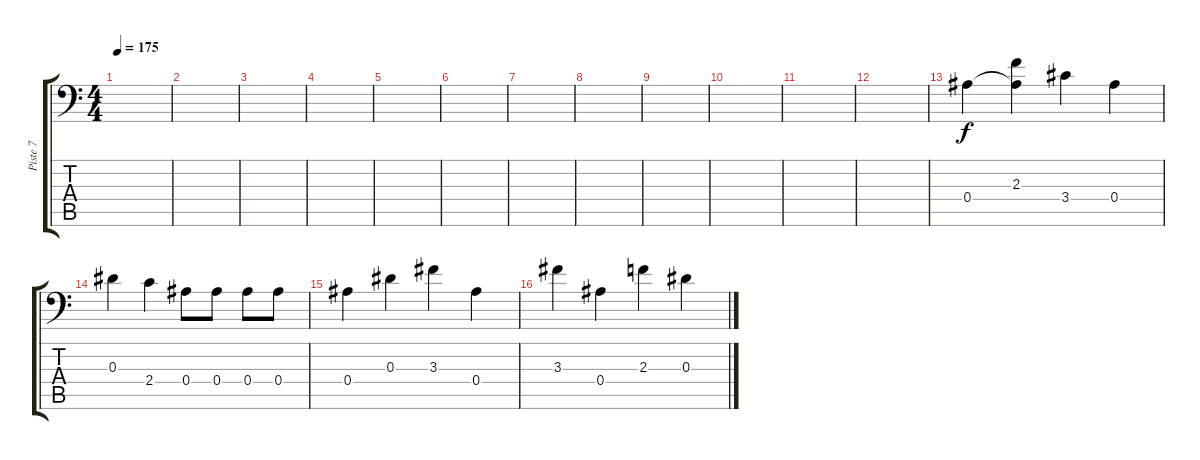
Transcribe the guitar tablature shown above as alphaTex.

\track ("Piste 7" "Piste 7") {instrument acousticguitarsteel}
\staff {score tabs}
\tuning (C4 G3 Eb3 Bb2 F2 Bb1) {hide}
\ts (4 4)
\tempo 175
\clef f4
\ks c
|
|
|
|
|
|
|
|
|
|
|
|
0.4.4 (2.3 0.4{t}).4 3.4.4 0.4.4 |
0.3.4 2.4.4 0.4.8 0.4.8 0.4.8 0.4.8 |
0.4.4 0.3.4 3.3.4 0.4.4 |
3.3.4 0.4.4 2.3.4 0.3.4
